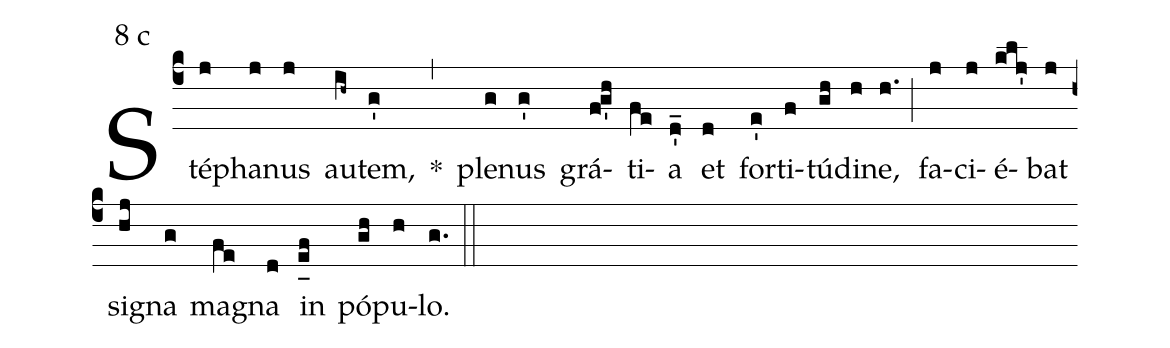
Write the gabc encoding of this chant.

mode:8 c;
%%
(c4) Sté(j)pha(j)nus(j) au(ih~)tem,(g') *(,) ple(g)nus(g') grá(fg'h)ti(fe)a(d'_) et(d) for(e')ti(f)tú(gh)di(h)ne,(h.) (;) fa(j)ci(j)é(klj')bat(j) si(hj)gna(g) ma(fe)gna(d) in(e_[uh:l]f) pó(gh)pu(h)lo.(g.) (::)
